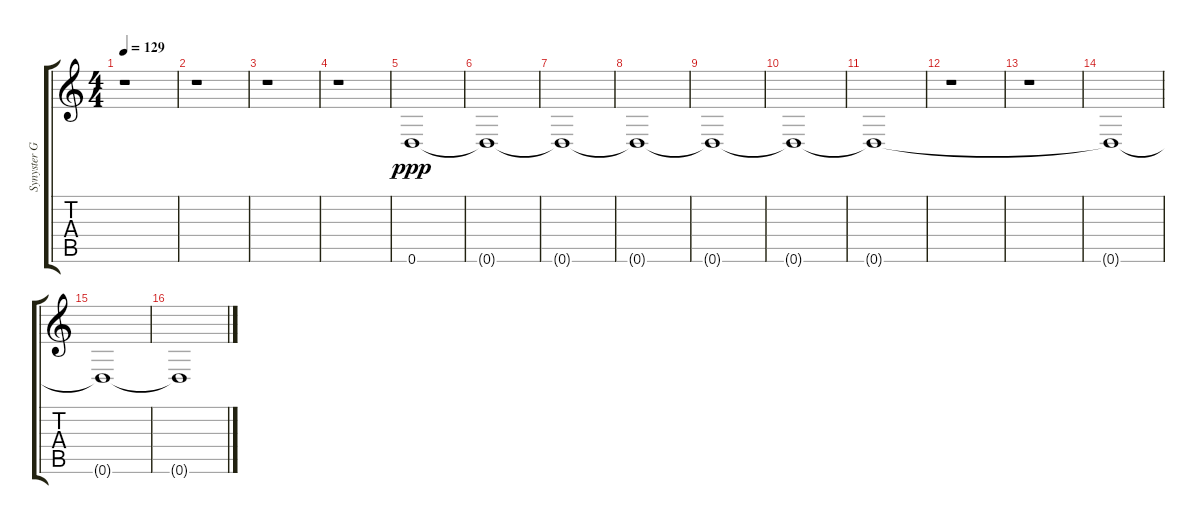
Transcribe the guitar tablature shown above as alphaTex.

\track ("Synyster Gates (Lead Guitar 1)" "Synyster G") {instrument distortionguitar}
\staff {score tabs}
\tuning (E4 B3 G3 D3 A2 D2) {hide}
\ts (4 4)
\tempo 129
\clef g2
\ks c
r.1{dy ppp} |
r.1 |
r.1 |
r.1 |
0.6.1 |
0.6{t}.1 |
0.6{t}.1 |
0.6{t}.1 |
0.6{t}.1 |
0.6{t}.1 |
0.6{t}.1 |
r.1 |
r.1 |
0.6{t}.1 |
0.6{t}.1 |
0.6{t}.1
